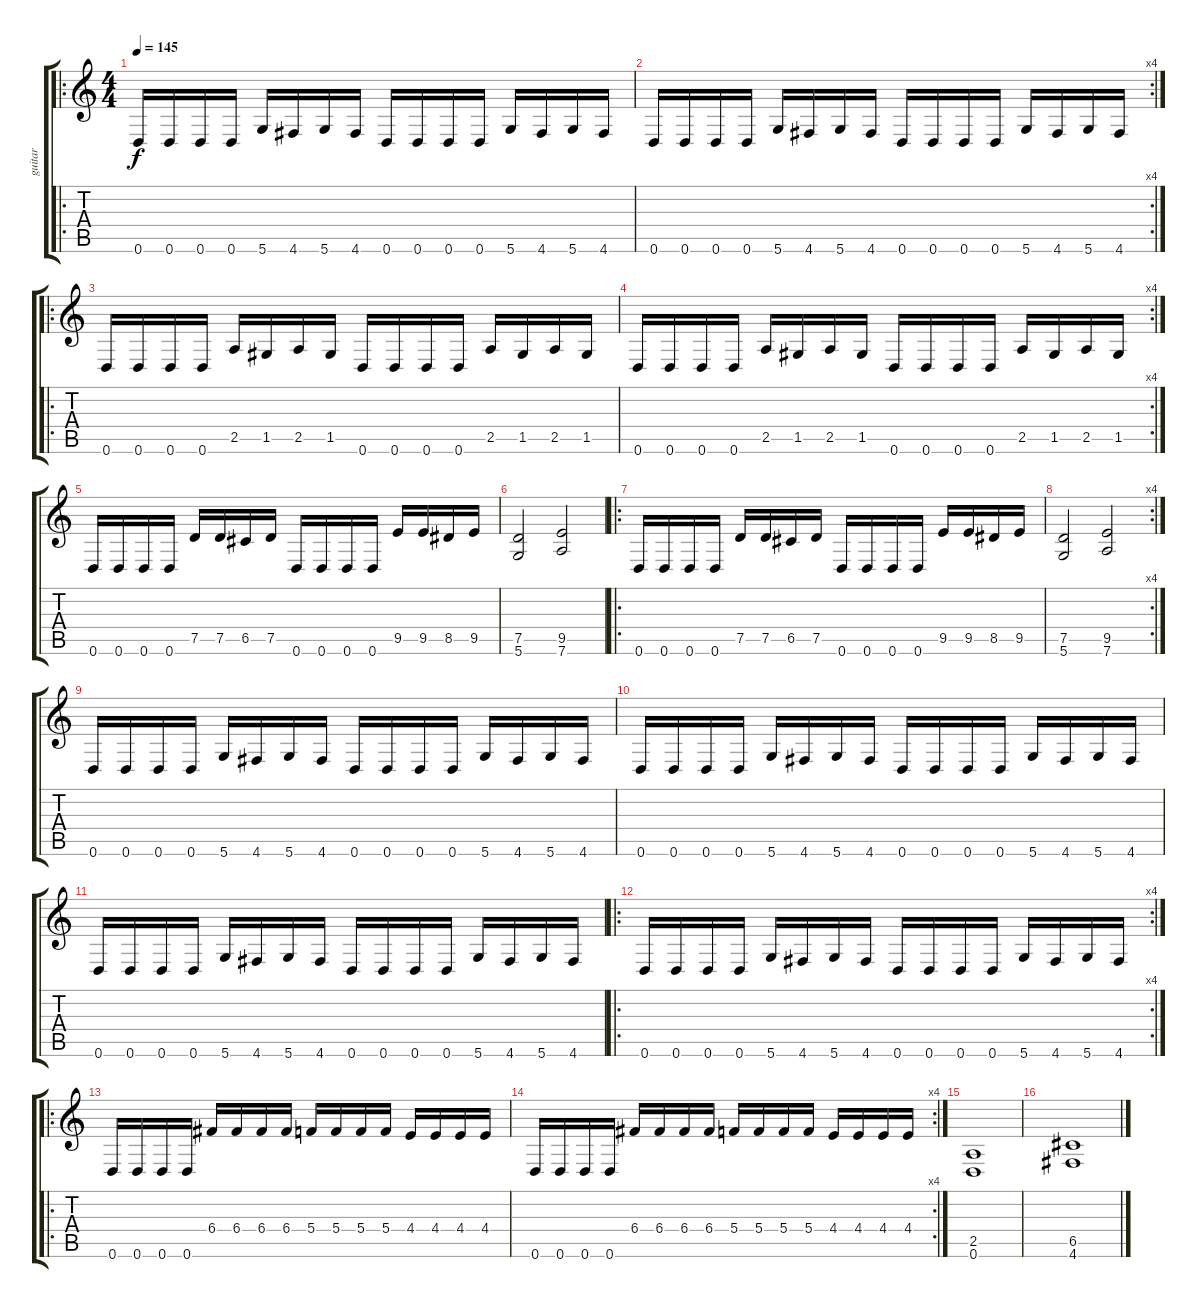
\track ("guitar" "guitar") {instrument distortionguitar}
\staff {score tabs}
\tuning (D4 A3 F3 C3 G2 D2) {hide}
\ro
\ts (4 4)
\tempo 145
\clef g2
\ks c
0.6.16{dy f instrument distortionguitar} 0.6.16 0.6.16 0.6.16 5.6.16 4.6.16 5.6.16 4.6.16 0.6.16 0.6.16 0.6.16 0.6.16 5.6.16 4.6.16 5.6.16 4.6.16 |
\rc 4
0.6.16 0.6.16 0.6.16 0.6.16 5.6.16 4.6.16 5.6.16 4.6.16 0.6.16 0.6.16 0.6.16 0.6.16 5.6.16 4.6.16 5.6.16 4.6.16 |
\ro
0.6.16 0.6.16 0.6.16 0.6.16 2.5.16 1.5.16 2.5.16 1.5.16 0.6.16 0.6.16 0.6.16 0.6.16 2.5.16 1.5.16 2.5.16 1.5.16 |
\rc 4
0.6.16 0.6.16 0.6.16 0.6.16 2.5.16 1.5.16 2.5.16 1.5.16 0.6.16 0.6.16 0.6.16 0.6.16 2.5.16 1.5.16 2.5.16 1.5.16 |
0.6.16 0.6.16 0.6.16 0.6.16 7.5.16 7.5.16 6.5.16 7.5.16 0.6.16 0.6.16 0.6.16 0.6.16 9.5.16 9.5.16 8.5.16 9.5.16 |
(7.5 5.6).2 (9.5 7.6).2 |
\ro
0.6.16 0.6.16 0.6.16 0.6.16 7.5.16 7.5.16 6.5.16 7.5.16 0.6.16 0.6.16 0.6.16 0.6.16 9.5.16 9.5.16 8.5.16 9.5.16 |
\rc 4
(7.5 5.6).2 (9.5 7.6).2 |
0.6.16 0.6.16 0.6.16 0.6.16 5.6.16 4.6.16 5.6.16 4.6.16 0.6.16 0.6.16 0.6.16 0.6.16 5.6.16 4.6.16 5.6.16 4.6.16 |
0.6.16 0.6.16 0.6.16 0.6.16 5.6.16 4.6.16 5.6.16 4.6.16 0.6.16 0.6.16 0.6.16 0.6.16 5.6.16 4.6.16 5.6.16 4.6.16 |
0.6.16 0.6.16 0.6.16 0.6.16 5.6.16 4.6.16 5.6.16 4.6.16 0.6.16 0.6.16 0.6.16 0.6.16 5.6.16 4.6.16 5.6.16 4.6.16 |
\ro
\rc 4
0.6.16 0.6.16 0.6.16 0.6.16 5.6.16 4.6.16 5.6.16 4.6.16 0.6.16 0.6.16 0.6.16 0.6.16 5.6.16 4.6.16 5.6.16 4.6.16 |
\ro
0.6.16 0.6.16 0.6.16 0.6.16 6.4.16 6.4.16 6.4.16 6.4.16 5.4.16 5.4.16 5.4.16 5.4.16 4.4.16 4.4.16 4.4.16 4.4.16 |
\rc 4
0.6.16 0.6.16 0.6.16 0.6.16 6.4.16 6.4.16 6.4.16 6.4.16 5.4.16 5.4.16 5.4.16 5.4.16 4.4.16 4.4.16 4.4.16 4.4.16 |
(2.5 0.6).1 |
(6.5 4.6).1
